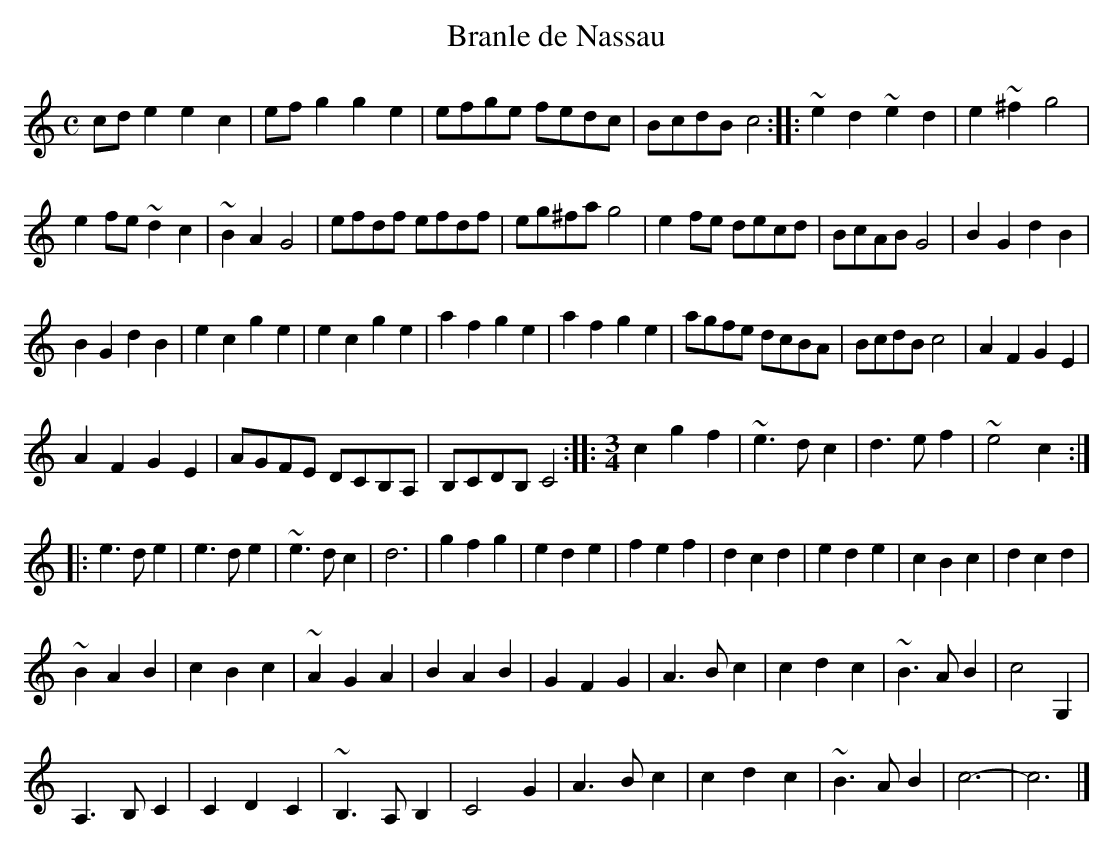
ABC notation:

X:1
T:Branle de Nassau
M:C
K:Cmaj
cde2e2c2|efg2g2e2|efge fedc|BcdBc4:||:~e2d2~e2d2|e2~^f2g4|
e2fe~d2c2|~B2A2G4|efdf efdf|eg^fag4|e2fe decd|BcABG4|B2G2d2B2|
B2G2d2B2|e2c2g2e2|e2c2g2e2|a2f2g2e2|a2f2g2e2|agfe dcBA|BcdBc4|A2F2G2E2|
A2F2G2E2|AGFE DCB,A,|B,CDB,C4:||:[M:3/4]c2g2f2|~e3dc2|d3ef2|~e4c2:|
|:e3de2|e3de2|~e3dc2|d6|g2f2g2|e2d2e2|f2e2f2|d2c2d2|e2d2e2|c2B2c2|d2c2d2|
~B2A2B2|c2B2c2|~A2G2A2|B2A2B2|G2F2G2|A3Bc2|c2d2c2|~B3AB2|c4G,2|
A,3B,C2|C2D2C2|~B,3A,B,2|C4G2|A3Bc2|c2d2c2|~B3AB2|c6-|c6|]
